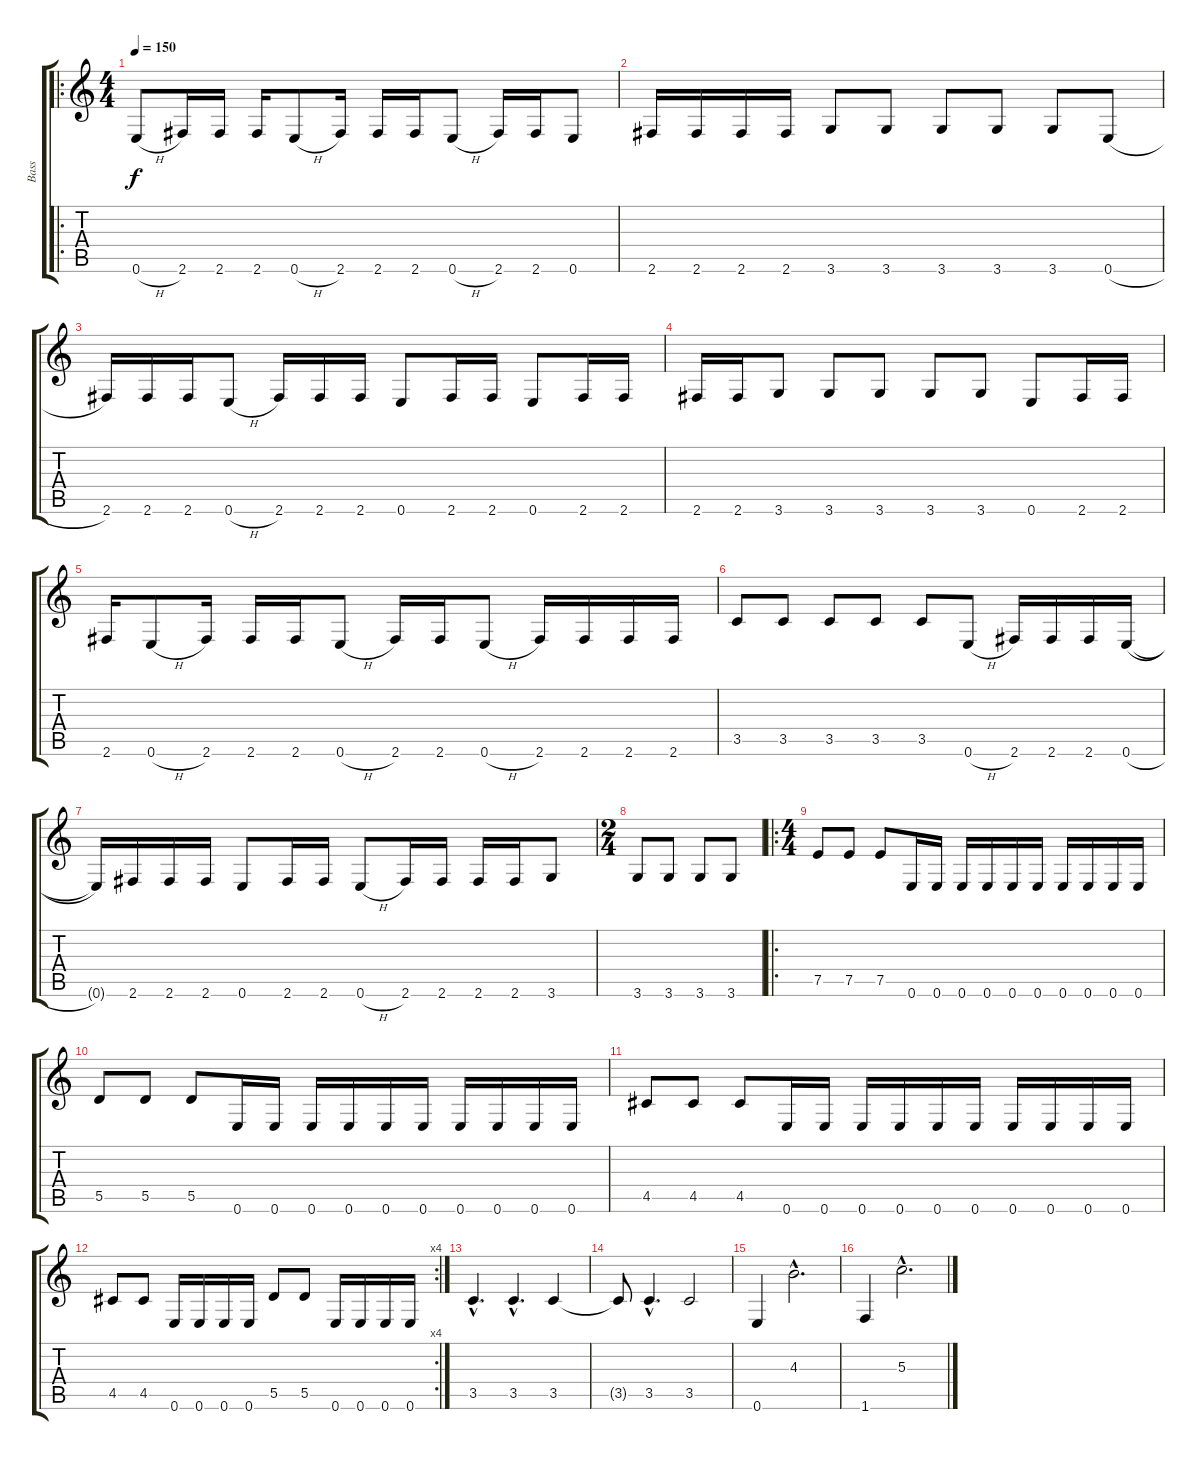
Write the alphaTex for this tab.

\track ("Bass" "Bass") {instrument electricbassfinger}
\staff {score tabs}
\tuning (E4 B3 G3 D3 A2 E2) {hide}
\ro
\ts (4 4)
\tempo 150
\clef g2
\ks c
0.6{h}.8{dy f} 2.6.16 2.6.16 2.6.16 0.6{h}.8 2.6.16 2.6.16 2.6.16 0.6{h}.8 2.6.16 2.6.16 0.6.8 |
2.6.16 2.6.16 2.6.16 2.6.16 3.6.8 3.6.8 3.6.8 3.6.8 3.6.8 0.6{h}.8 |
2.6.16 2.6.16 2.6.16 0.6{h}.8 2.6.16 2.6.16 2.6.16 0.6.8 2.6.16 2.6.16 0.6.8 2.6.16 2.6.16 |
2.6.16 2.6.16 3.6.8 3.6.8 3.6.8 3.6.8 3.6.8 0.6.8 2.6.16 2.6.16 |
2.6.16 0.6{h}.8 2.6.16 2.6.16 2.6.16 0.6{h}.8 2.6.16 2.6.16 0.6{h}.8 2.6.16 2.6.16 2.6.16 2.6.16 |
3.5.8 3.5.8 3.5.8 3.5.8 3.5.8 0.6{h}.8 2.6.16 2.6.16 2.6.16 0.6{h}.16 |
0.6{t}.16 2.6.16 2.6.16 2.6.16 0.6.8 2.6.16 2.6.16 0.6{h}.8 2.6.16 2.6.16 2.6.16 2.6.16 3.6.8 |
\ts (2 4)
3.6.8 3.6.8 3.6.8 3.6.8 |
\ro
\ts (4 4)
7.5.8 7.5.8 7.5.8 0.6.16 0.6.16 0.6.16 0.6.16 0.6.16 0.6.16 0.6.16 0.6.16 0.6.16 0.6.16 |
5.5.8 5.5.8 5.5.8 0.6.16 0.6.16 0.6.16 0.6.16 0.6.16 0.6.16 0.6.16 0.6.16 0.6.16 0.6.16 |
4.5.8 4.5.8 4.5.8 0.6.16 0.6.16 0.6.16 0.6.16 0.6.16 0.6.16 0.6.16 0.6.16 0.6.16 0.6.16 |
\rc 4
4.5.8 4.5.8 0.6.16 0.6.16 0.6.16 0.6.16 5.5.8 5.5.8 0.6.16 0.6.16 0.6.16 0.6.16 |
3.5{hac}.4{d} 3.5{hac}.4{d} 3.5.4 |
3.5{t}.8 3.5{hac}.4{d} 3.5.2 |
0.6.4 4.3{hac}.2{d} |
1.6.4 5.3{hac}.2{d}
